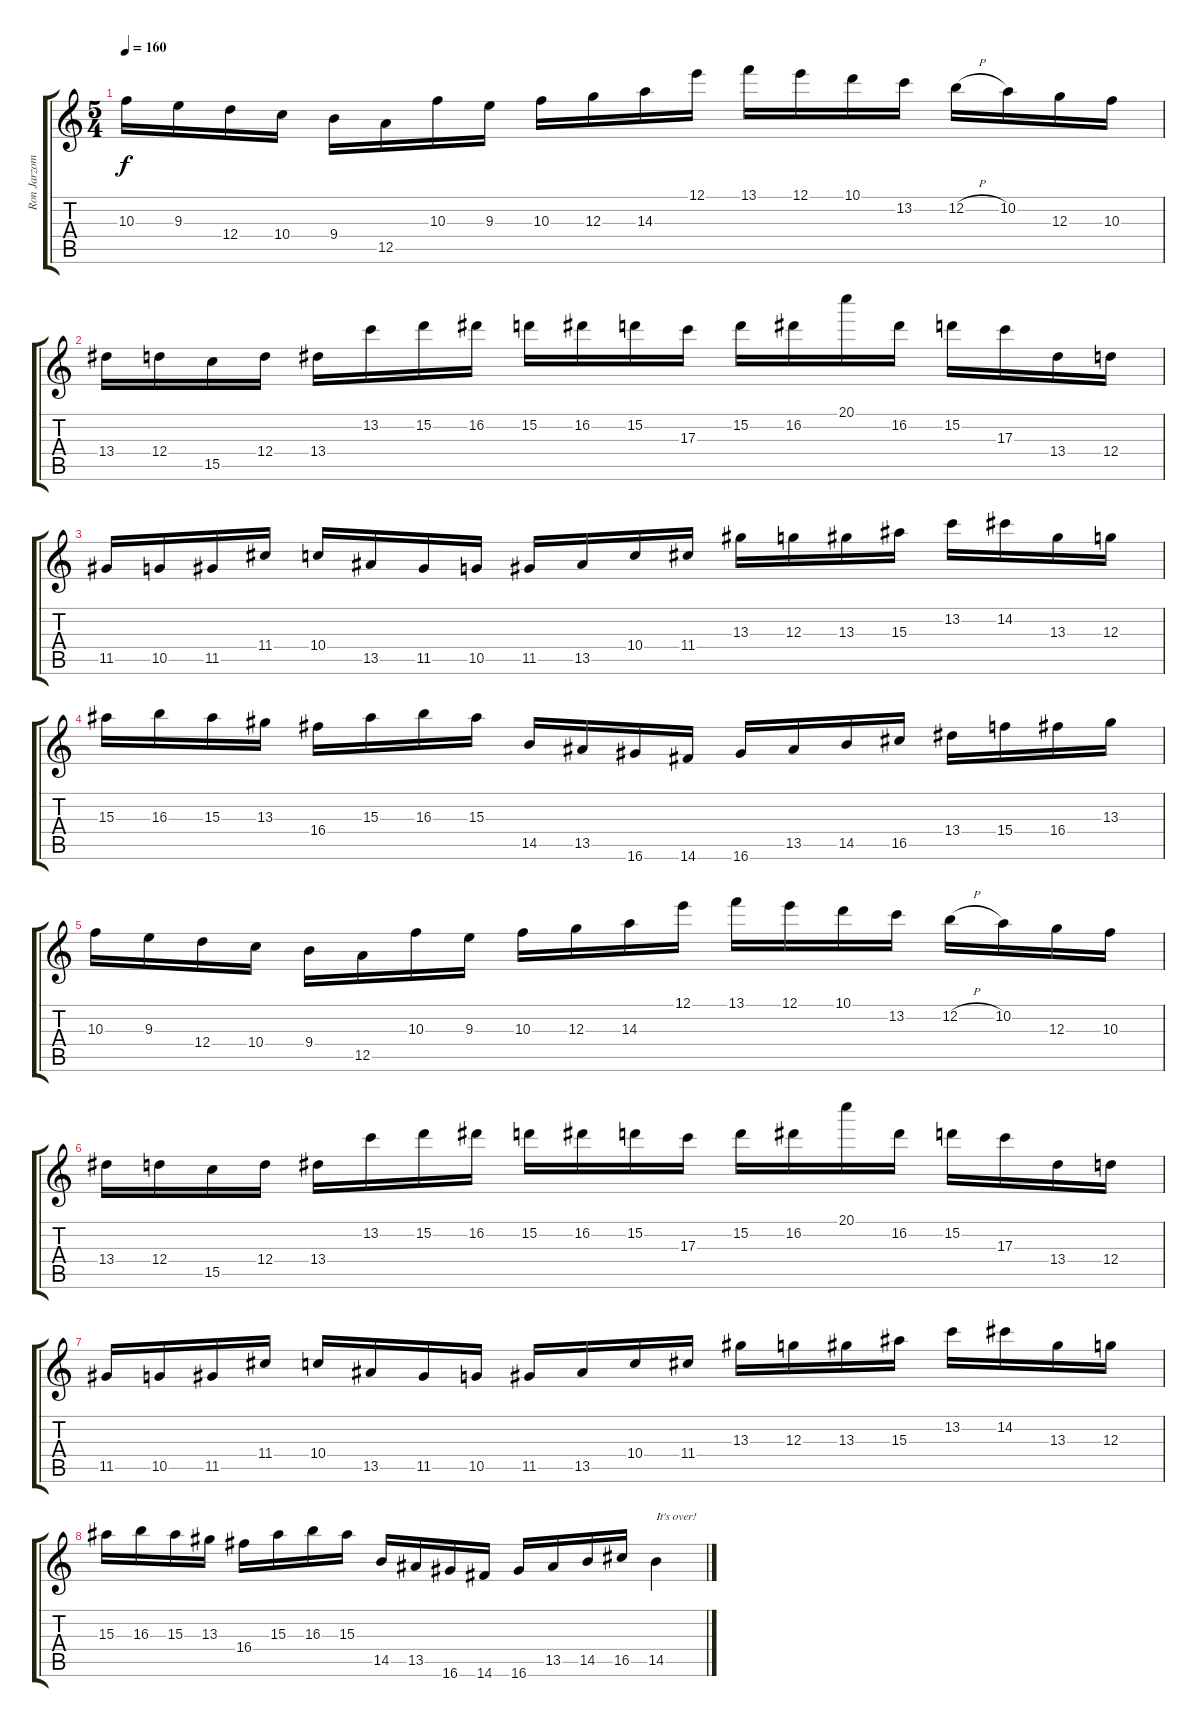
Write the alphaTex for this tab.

\track ("Ron Jarzombek" "Ron Jarzom") {instrument distortionguitar}
\staff {score tabs}
\tuning (E4 B3 G3 D3 A2 E2) {hide}
\ts (5 4)
\tempo 160
\clef g2
\ks c
10.3.16{dy f} 9.3.16 12.4.16 10.4.16 9.4.16 12.5.16 10.3.16 9.3.16 10.3.16 12.3.16 14.3.16 12.1.16 13.1.16 12.1.16 10.1.16 13.2.16 12.2{h}.16 10.2.16 12.3.16 10.3.16 |
13.4.16 12.4.16 15.5.16 12.4.16 13.4.16 13.2.16 15.2.16 16.2.16 15.2.16 16.2.16 15.2.16 17.3.16 15.2.16 16.2.16 20.1.16 16.2.16 15.2.16 17.3.16 13.4.16 12.4.16 |
11.5.16 10.5.16 11.5.16 11.4.16 10.4.16 13.5.16 11.5.16 10.5.16 11.5.16 13.5.16 10.4.16 11.4.16 13.3.16 12.3.16 13.3.16 15.3.16 13.2.16 14.2.16 13.3.16 12.3.16 |
15.3.16 16.3.16 15.3.16 13.3.16 16.4.16 15.3.16 16.3.16 15.3.16 14.5.16 13.5.16 16.6.16 14.6.16 16.6.16 13.5.16 14.5.16 16.5.16 13.4.16 15.4.16 16.4.16 13.3.16 |
10.3.16 9.3.16 12.4.16 10.4.16 9.4.16 12.5.16 10.3.16 9.3.16 10.3.16 12.3.16 14.3.16 12.1.16 13.1.16 12.1.16 10.1.16 13.2.16 12.2{h}.16 10.2.16 12.3.16 10.3.16 |
13.4.16 12.4.16 15.5.16 12.4.16 13.4.16 13.2.16 15.2.16 16.2.16 15.2.16 16.2.16 15.2.16 17.3.16 15.2.16 16.2.16 20.1.16 16.2.16 15.2.16 17.3.16 13.4.16 12.4.16 |
11.5.16 10.5.16 11.5.16 11.4.16 10.4.16 13.5.16 11.5.16 10.5.16 11.5.16 13.5.16 10.4.16 11.4.16 13.3.16 12.3.16 13.3.16 15.3.16 13.2.16 14.2.16 13.3.16 12.3.16 |
15.3.16 16.3.16 15.3.16 13.3.16 16.4.16 15.3.16 16.3.16 15.3.16 14.5.16 13.5.16 16.6.16 14.6.16 16.6.16 13.5.16 14.5.16 16.5.16 14.5.4{txt "It's over!"}
